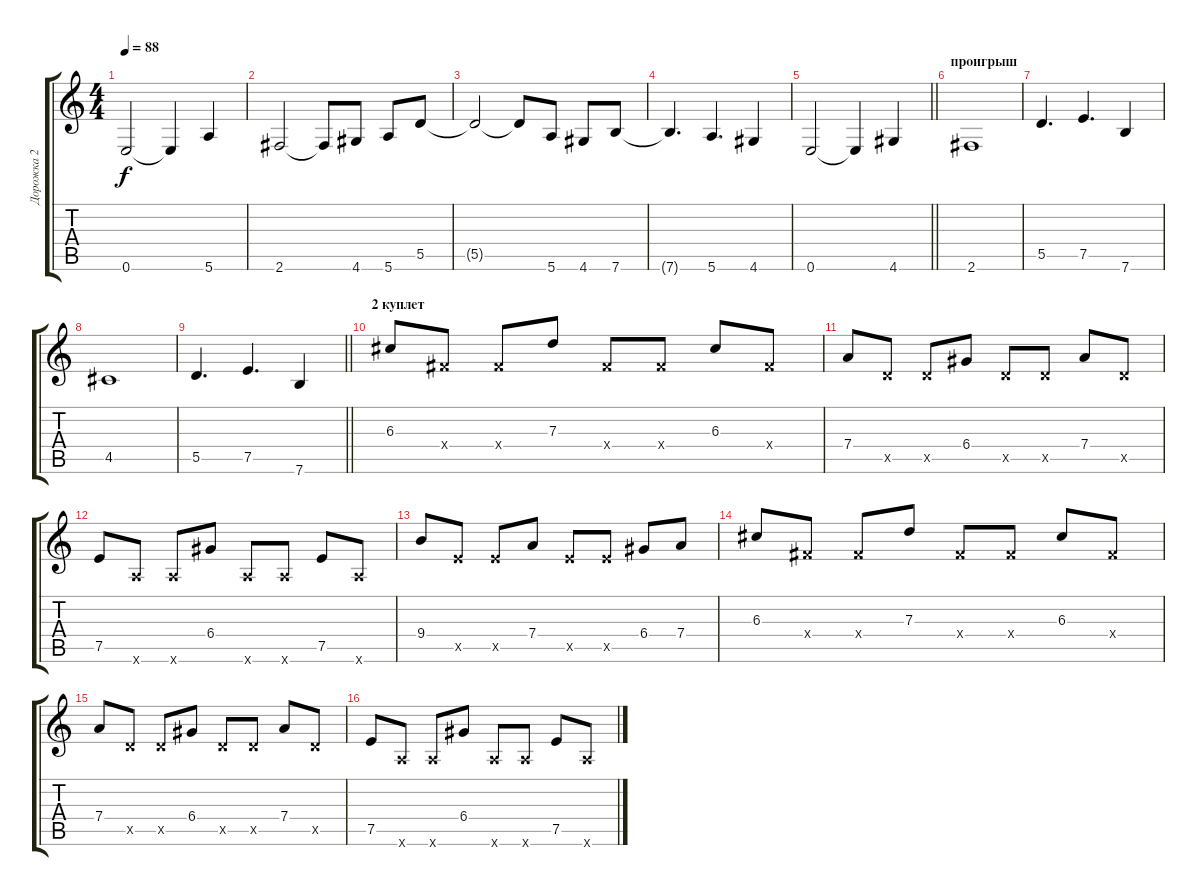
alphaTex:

\track ("Дорожка 2" "Дорожка 2") {instrument electricguitarjazz}
\staff {score tabs}
\tuning (E4 B3 G3 D3 A2 E2) {hide}
\ts (4 4)
\tempo 88
\clef g2
\ks c
0.6.2{dy f} 0.6{t}.4 5.6.4 |
2.6.2 2.6{t}.8 4.6.8 5.6.8 5.5.8 |
5.5{t}.2 5.5{t}.8 5.6.8 4.6.8 7.6.8 |
7.6{t}.4{d} 5.6.4{d} 4.6.4 |
\barLineRight lightlight
0.6.2 0.6{t}.4 4.6.4 |
\section ("" "проигрыш")
2.6.1 |
5.5.4{d} 7.5.4{d} 7.6.4 |
4.5.1 |
\barLineRight lightlight
5.5.4{d} 7.5.4{d} 7.6.4 |
\section ("" "2 куплет")
6.3.8 4.4{x}.8 4.4{x}.8 7.3.8 4.4{x}.8 4.4{x}.8 6.3.8 4.4{x}.8 |
7.4.8 5.5{x}.8 5.5{x}.8 6.4.8 5.5{x}.8 5.5{x}.8 7.4.8 5.5{x}.8 |
7.5.8 5.6{x}.8 5.6{x}.8 6.4.8 5.6{x}.8 5.6{x}.8 7.5.8 5.6{x}.8 |
9.4.8 7.5{x}.8 7.5{x}.8 7.4.8 7.5{x}.8 7.5{x}.8 6.4.8 7.4.8 |
6.3.8 4.4{x}.8 4.4{x}.8 7.3.8 4.4{x}.8 4.4{x}.8 6.3.8 4.4{x}.8 |
7.4.8 5.5{x}.8 5.5{x}.8 6.4.8 5.5{x}.8 5.5{x}.8 7.4.8 5.5{x}.8 |
7.5.8 5.6{x}.8 5.6{x}.8 6.4.8 5.6{x}.8 5.6{x}.8 7.5.8 5.6{x}.8
